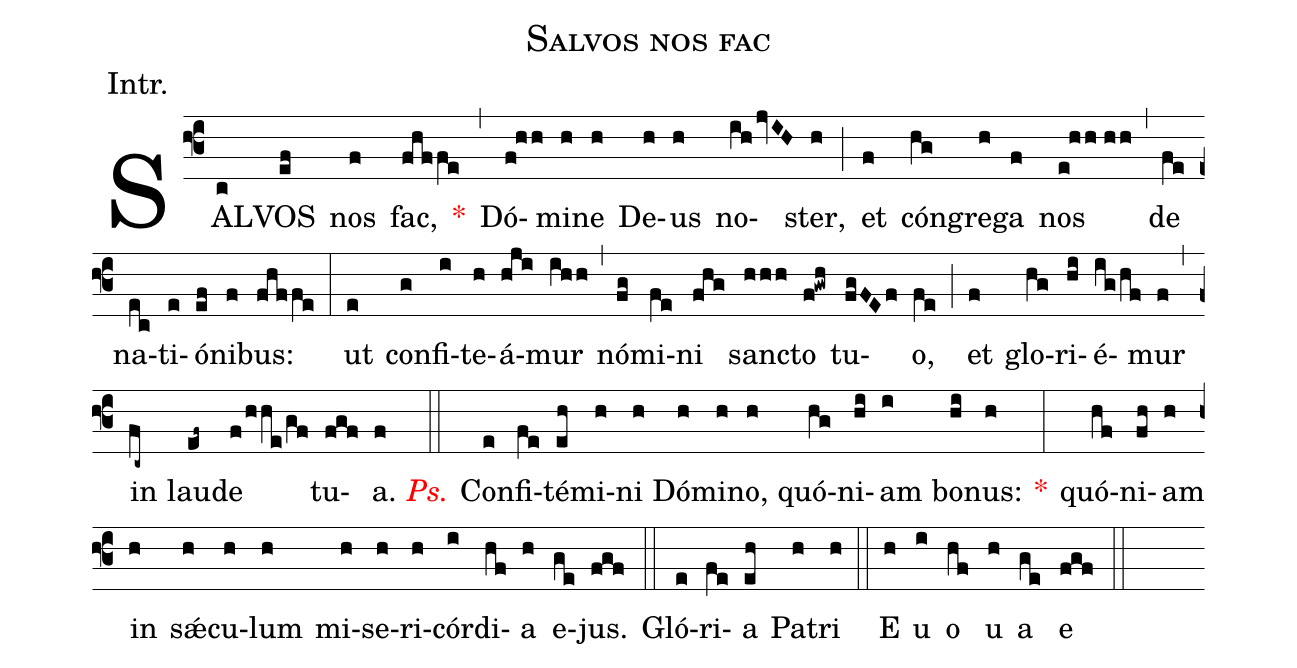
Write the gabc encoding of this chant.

name:Salvos nos fac;
annotation:Intr.;
mode:II.;
office-part:Introit;
%%
(f3) SAL(c)VOS(ef) nos(f) fac,(fhffe) <v>\red{*}</v>(,) Dó(f!hh)mi(h)ne(h) De(h)us(h) no(ihjvIH)ster,(h) (;) et(f) cón(hg)gre(h)ga(f) nos(e!hh//hh) (,) de(fe) na(ec)ti(e)ó(ef)ni(f)bus:(fhffe) (:) ut(e) con(g)fi(i)te(h)á(hji)mur(ihh) (,) nó(fg)mi(fe)ni(fhg) sanc(hhh)to(f!gwh) tu(fgFEf)o,(fe) (;) et(f) glo(hg)ri(hi)é(ig/hf)mur(f) (,) in(fc~) lau(ef~)de(f/hhe/gf) tu(fgf)a.(f) (::) <v>\redit{Ps.}</v> Con(e)fi(fe)té(eh)mi(h)ni(h) Dó(h)mi(h)no,(h) quó(hg)ni(hi)am(i) bo(hi)nus:(h) <v>\red{*}</v>(:) quó(hf)ni(fh)am(h) in(h) s<sp>'ae</sp>(h)cu(h)lum(h) mi(h)se(h)ri(h)cór(i)di(hf)a(h) e(ge)jus.(fgf) (::) Gló(e)ri(fe)a(eh) Pa(h)tri(h) (::) E(h) u(i) o(hf) u(h) a(ge) e(fgf) (::)
